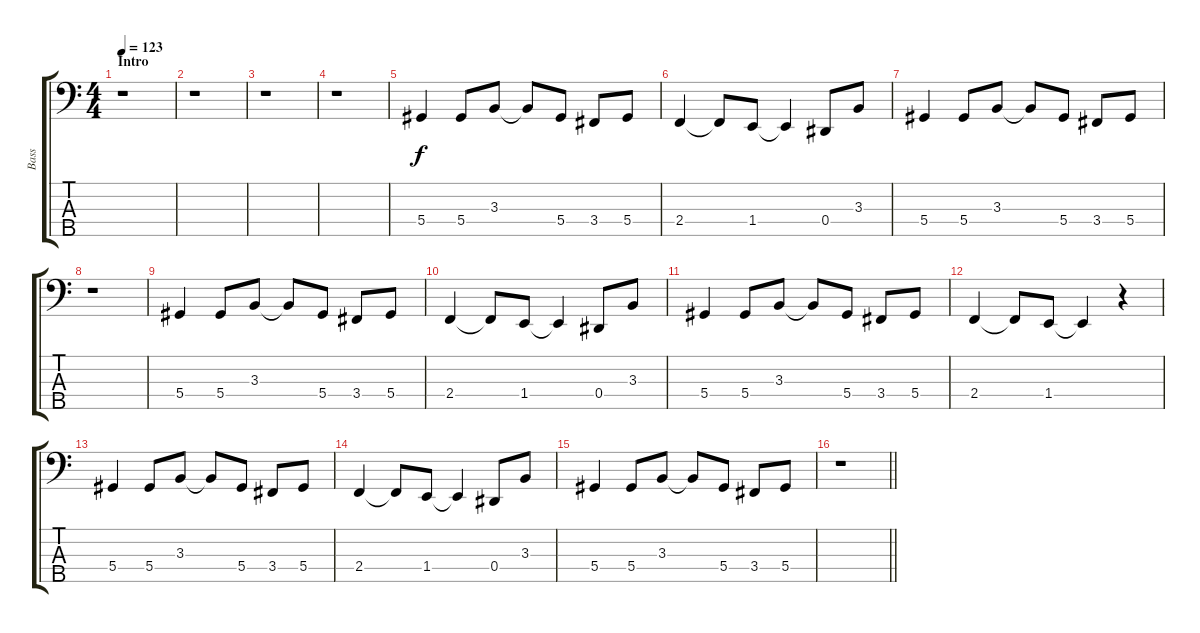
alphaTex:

\track ("Bass" "Bass") {instrument electricbassfinger}
\staff {score tabs}
\tuning (Gb2 Db2 Ab1 Eb1 Bb0) {hide}
\ts (4 4)
\section ("" "Intro")
\tempo 123
\clef f4
\ks c
r.1{dy f instrument electricbassfinger} |
r.1 |
r.1 |
r.1 |
5.4.4 5.4.8 3.3.8 3.3{t}.8 5.4.8 3.4.8 5.4.8 |
2.4.4 2.4{t}.8 1.4.8 1.4{t}.4 0.4.8 3.3.8 |
5.4.4 5.4.8 3.3.8 3.3{t}.8 5.4.8 3.4.8 5.4.8 |
r.1 |
5.4.4 5.4.8 3.3.8 3.3{t}.8 5.4.8 3.4.8 5.4.8 |
2.4.4 2.4{t}.8 1.4.8 1.4{t}.4 0.4.8 3.3.8 |
5.4.4 5.4.8 3.3.8 3.3{t}.8 5.4.8 3.4.8 5.4.8 |
2.4.4 2.4{t}.8 1.4.8 1.4{t}.4 r.4 |
5.4.4 5.4.8 3.3.8 3.3{t}.8 5.4.8 3.4.8 5.4.8 |
2.4.4 2.4{t}.8 1.4.8 1.4{t}.4 0.4.8 3.3.8 |
5.4.4 5.4.8 3.3.8 3.3{t}.8 5.4.8 3.4.8 5.4.8 |
\barLineRight lightlight
r.1
